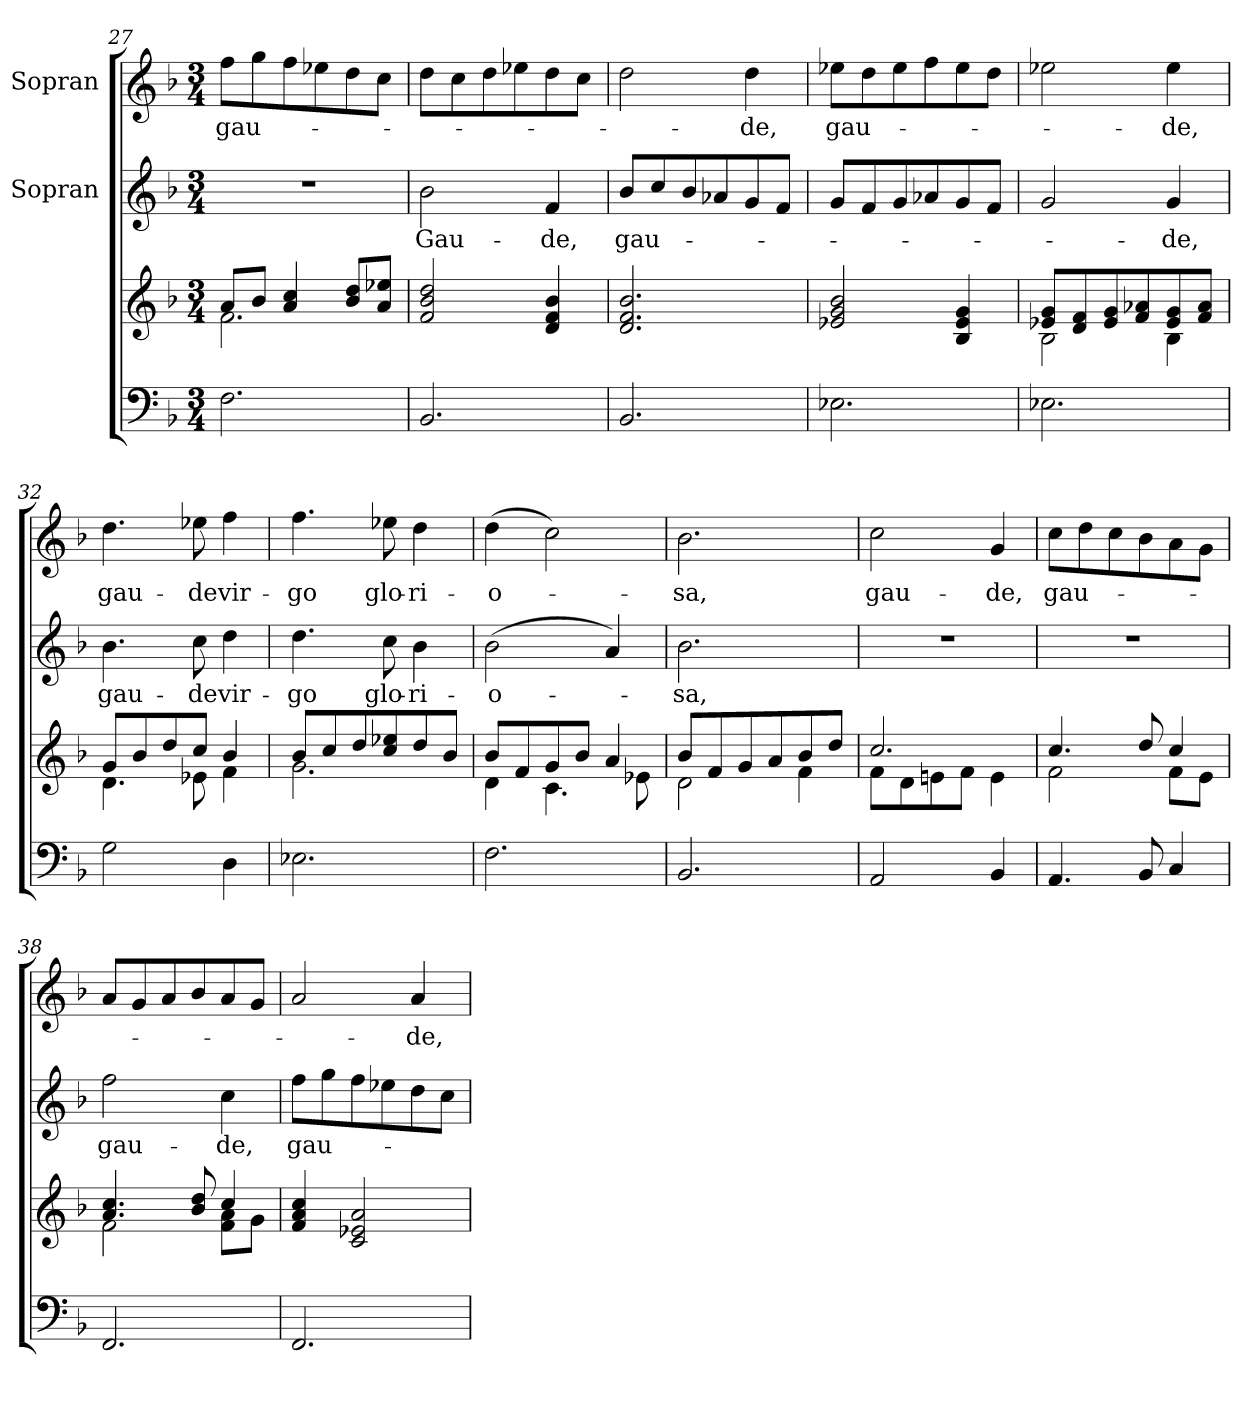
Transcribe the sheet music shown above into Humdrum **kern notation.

**kern	**kern	**kern	**text	**kern	**text
*part3	*part3	*part2	*part2	*part1	*part1
*staff4	*staff3	*staff2	*staff2	*staff1	*staff1
*	*	*I"Sopran	*	*I"Sopran	*
*clefF4	*clefG2	*clefG2	*	*clefG2	*
*k[b-]	*k[b-]	*k[b-]	*	*k[b-]	*
*F:	*F:	*F:	*	*F:	*
*M3/4	*M3/4	*M3/4	*	*M3/4	*
=27	=27	=27	=27	=27	=27
*	*^	*	*	*	*
!	!	!	!	!	!	!LO:LY:b
2.F\	8a/L	2.f\	2.r	.	8ff\L	gau-
.	8b-/J	.	.	.	8gg\	.
.	4a/ 4cc/	.	.	.	8ff\	.
.	.	.	.	.	8ee-X\	.
.	8b-/ 8dd/L	.	.	.	8dd\	.
.	8a/ 8ee-X/J	.	.	.	8cc\J	.
*	*v	*v	*	*	*	*
=28	=28	=28	=28	=28	=28
!	!	!	!LO:LY:b	!	!
2.BB-/	2f/ 2b-/ 2dd/	2b-\	Gau-	8dd\L	.
.	.	.	.	8cc\	.
.	.	.	.	8dd\	.
.	.	.	.	8ee-X\	.
!	!	!	!LO:LY:b	!	!
.	4d/ 4f/ 4b-/	4f/	-de,	8dd\	.
.	.	.	.	8cc\J	.
=29	=29	=29	=29	=29	=29
!	!	!	!LO:LY:b	!	!
2.BB-/	2.d/ 2.f/ 2.b-/	8b-/L	gau-	2dd\	.
.	.	8cc/	.	.	.
.	.	8b-/	.	.	.
.	.	8a-X/	.	.	.
!	!	!	!	!	!LO:LY:b
.	.	8g/	.	4dd\	-de,
.	.	8f/J	.	.	.
!!LO:PB:g=z
=30	=30	=30	=30	=30	=30
!	!	!	!	!	!LO:LY:b
2.E-X\	2e-X/ 2g/ 2b-/	8g/L	.	8ee-X\L	gau-
.	.	8f/	.	8dd\	.
.	.	8g/	.	8ee-\	.
.	.	8a-X/	.	8ff\	.
.	4B-/ 4e-/ 4g/	8g/	.	8ee-\	.
.	.	8f/J	.	8dd\J	.
=31	=31	=31	=31	=31	=31
*	*^	*	*	*	*
2.E-X\	8e-X/ 8g/L	2B-\	2g/	.	2ee-X\	.
.	8d/ 8f/	.	.	.	.	.
.	8e-/ 8g/	.	.	.	.	.
.	8f/ 8a-X/	.	.	.	.	.
!	!	!	!	!LO:LY:b	!	!LO:LY:b
.	8e-/ 8g/	4B-\	4g/	-de,	4ee-\	-de,
.	8f/ 8a-/J	.	.	.	.	.
=32	=32	=32	=32	=32	=32	=32
!	!	!	!	!LO:LY:b	!	!LO:LY:b
2G\	8g/L	4.d\	4.b-\	gau-	4.dd\	gau-
.	8b-/	.	.	.	.	.
.	8dd/	.	.	.	.	.
!	!	!	!	!LO:LY:b	!	!LO:LY:b
.	8cc/J	8e-X\	8cc\	-de	8ee-X\	-de
!	!	!	!	!LO:LY:b	!	!LO:LY:b
4D\	4b-/	4f\	4dd\	vir-	4ff\	vir-
=33	=33	=33	=33	=33	=33	=33
!	!	!	!	!LO:LY:b	!	!LO:LY:b
2.E-X\	8b-/L	2.g\	4.dd\	-go	4.ff\	-go
.	8cc/	.	.	.	.	.
.	8dd/	.	.	.	.	.
!	!	!	!	!LO:LY:b	!	!LO:LY:b
.	8cc/ 8ee-X/	.	8cc\	glo-	8ee-X\	glo-
!	!	!	!	!LO:LY:b	!	!LO:LY:b
.	8dd/	.	4b-\	-ri-	4dd\	-ri-
.	8b-/J	.	.	.	.	.
=34	=34	=34	=34	=34	=34	=34
!	!	!	!	!LO:LY:b	!	!LO:LY:b
2.F\	8b-/L	4d\	(>2b-\	-o-	(>4dd\	-o-
.	8f/	.	.	.	.	.
.	8g/	4.c\	.	.	2cc\)	.
.	8b-/J	.	.	.	.	.
.	4a/	.	4a/)	.	.	.
.	.	8e-X\	.	.	.	.
=35	=35	=35	=35	=35	=35	=35
!	!	!	!	!LO:LY:b	!	!LO:LY:b
2.BB-/	8b-/L	2d\	2.b-\	-sa,	2.b-\	-sa,
.	8f/	.	.	.	.	.
.	8g/	.	.	.	.	.
.	8a/	.	.	.	.	.
.	8b-/	4f\	.	.	.	.
.	8dd/J	.	.	.	.	.
!!LO:LB:g=z
=36	=36	=36	=36	=36	=36	=36
!	!	!	!	!	!	!LO:LY:b
2AA/	2.cc/	8f\L	2.r	.	2cc\	gau-
.	.	8d\	.	.	.	.
.	.	8en\	.	.	.	.
.	.	8f\J	.	.	.	.
!	!	!	!	!	!	!LO:LY:b
4BB-/	.	4e\	.	.	4g/	-de,
=37	=37	=37	=37	=37	=37	=37
!	!	!	!	!	!	!LO:LY:b
4.AA/	4.cc/	2f\	2.r	.	8cc\L	gau-
.	.	.	.	.	8dd\	.
.	.	.	.	.	8cc\	.
8BB-/	8dd/	.	.	.	8b-\	.
4C/	4cc/	8f\L	.	.	8a\	.
.	.	8e\J	.	.	8g\J	.
=38	=38	=38	=38	=38	=38	=38
!	!	!	!	!LO:LY:b	!	!
2.FF/	4.a/ 4.cc/	2f\	2ff\	gau-	8a/L	.
.	.	.	.	.	8g/	.
.	.	.	.	.	8a/	.
.	8b-/ 8dd/	.	.	.	8b-/	.
!	!	!	!	!LO:LY:b	!	!
.	4cc/	8f\ 8a\L	4cc\	-de,	8a/	.
.	.	8g\J	.	.	8g/J	.
=39	=39	=39	=39	=39	=39	=39
!	!	!	!	!LO:LY:b	!	!
*	*v	*v	*	*	*	*
2.FF/	4f/ 4a/ 4cc/	8ff\L	gau-	2a/	.
.	.	8gg\	.	.	.
.	2c/ 2e-X/ 2a/	8ff\	.	.	.
.	.	8ee-X\	.	.	.
!	!	!	!	!	!LO:LY:b
.	.	8dd\	.	4a/	-de,
.	.	8cc\J	.	.	.
=	=	=	=	=	=
*-	*-	*-	*-	*-	*-
